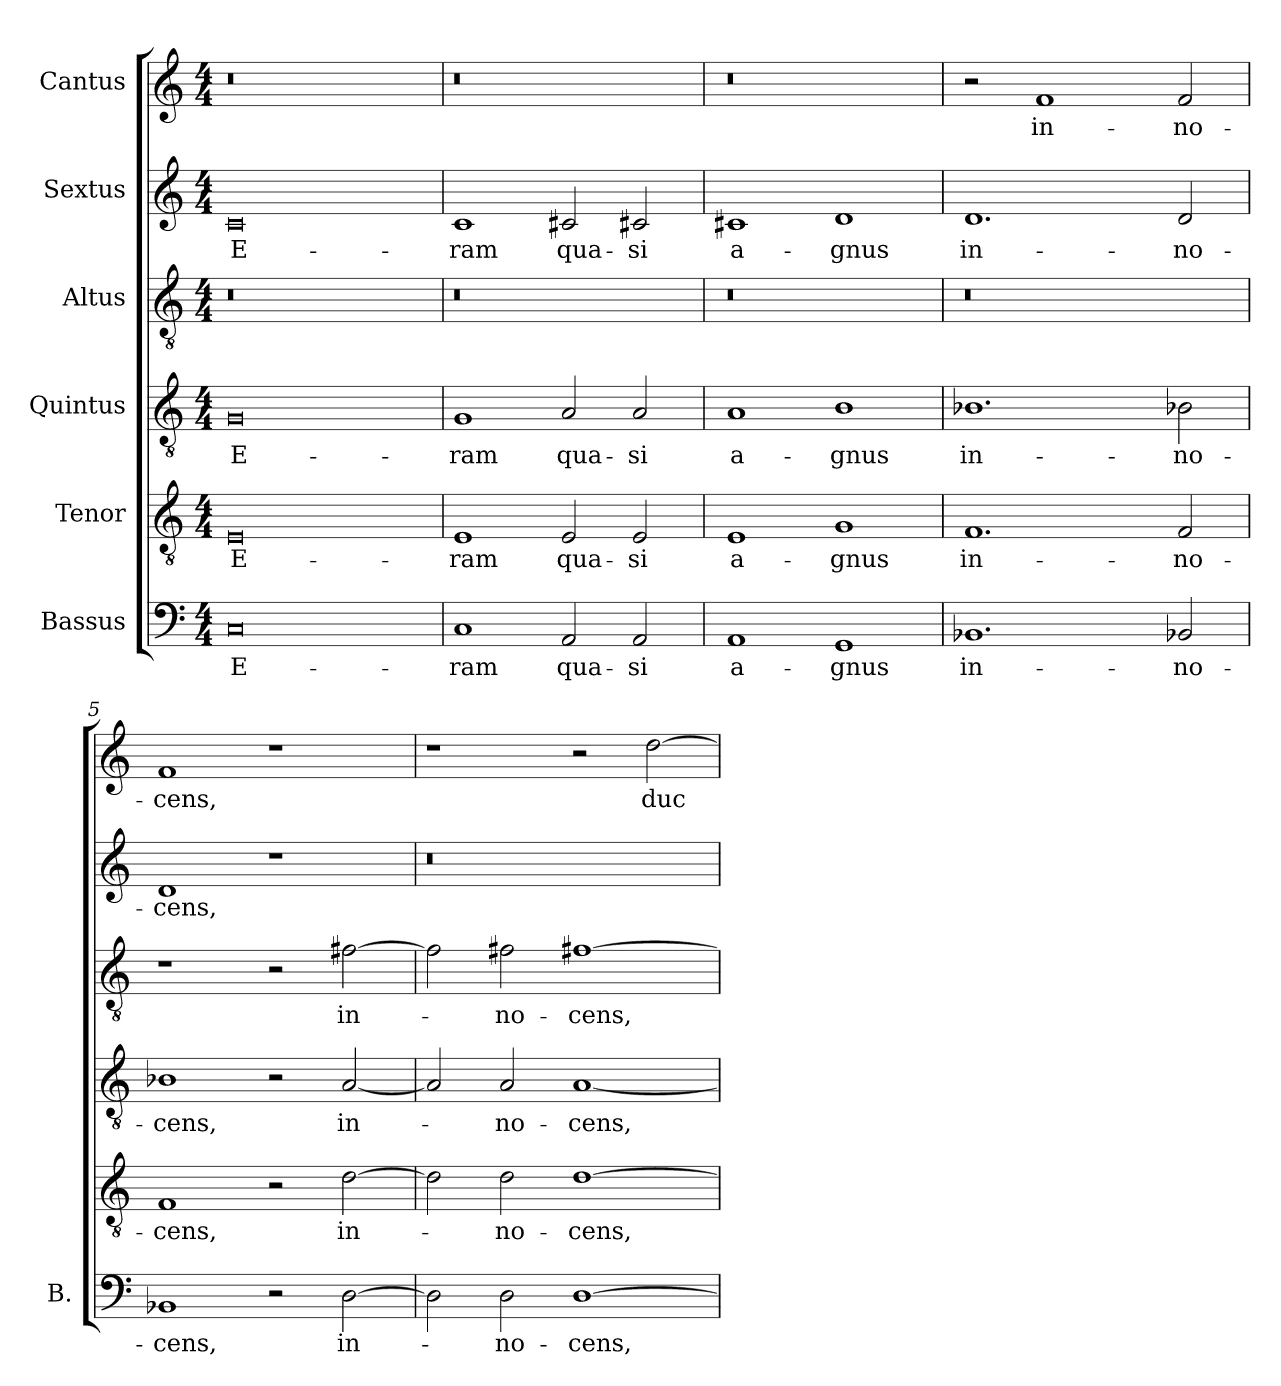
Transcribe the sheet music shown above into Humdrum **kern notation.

**kern	**text	**kern	**text	**kern	**text	**kern	**text	**kern	**text	**kern	**text
*part6	*part6	*part5	*part5	*part4	*part4	*part3	*part3	*part2	*part2	*part1	*part1
*staff6	*staff6	*staff5	*staff5	*staff4	*staff4	*staff3	*staff3	*staff2	*staff2	*staff1	*staff1
*I"Bassus	*	*I"Tenor	*	*I"Quintus	*	*I"Altus	*	*I"Sextus	*	*I"Cantus	*
*I'B.	*	*	*	*	*	*	*	*	*	*	*
*clefF4	*	*clefGv2	*	*clefGv2	*	*clefGv2	*	*clefG2	*	*clefG2	*
*k[]	*	*k[]	*	*k[]	*	*k[]	*	*k[]	*	*k[]	*
*C:	*	*C:	*	*C:	*	*C:	*	*C:	*	*C:	*
*M4/4	*	*M4/4	*	*M4/4	*	*M4/4	*	*M4/4	*	*M4/4	*
=1	=1	=1	=1	=1	=1	=1	=1	=1	=1	=1	=1
!	!	!	!	!	!	!LO:N:vis=0	!	!	!	!LO:N:vis=0	!
0C/	E-	0E/	E-	0G/	E-	1r	.	0c/	E-	1r	.
.	.	.	.	.	.	1ryy	.	.	.	1ryy	.
=2	=2	=2	=2	=2	=2	=2	=2	=2	=2	=2	=2
!	!	!	!	!	!	!LO:N:vis=0	!	!	!	!LO:N:vis=0	!
1C/	-ram	1E/	-ram	1G/	-ram	1r	.	1c/	-ram	1r	.
2AA/	qua-	2E/	qua-	2A/	qua-	1ryy	.	2c#X/	qua-	1ryy	.
2AA/	-si	2E/	-si	2A/	-si	.	.	2c#X/	-si	.	.
=3	=3	=3	=3	=3	=3	=3	=3	=3	=3	=3	=3
!	!	!	!	!	!	!LO:N:vis=0	!	!	!	!LO:N:vis=0	!
1AA/	a-	1E/	a-	1A/	a-	1r	.	1c#X/	a-	1r	.
1GG/	-gnus	1G/	-gnus	1B\	-gnus	1ryy	.	1d/	-gnus	1ryy	.
=4	=4	=4	=4	=4	=4	=4	=4	=4	=4	=4	=4
!	!	!	!	!	!	!LO:N:vis=0	!	!	!	!	!
1.BB-X/	in-	1.F/	in-	1.B-X\	in-	1r	.	1.d/	in-	2r	.
.	.	.	.	.	.	.	.	.	.	1f/	in-
.	.	.	.	.	.	1ryy	.	.	.	.	.
2BB-X/	-no-	2F/	-no-	2B-X\	-no-	.	.	2d/	-no-	2f/	-no-
=5	=5	=5	=5	=5	=5	=5	=5	=5	=5	=5	=5
1BB-X/	-cens,	1F/	-cens,	1B-X\	-cens,	1r	.	1d/	-cens,	1f/	-cens,
2r	.	2r	.	2r	.	2r	.	1r	.	1r	.
[2D\	in-	[2d\	in-	[2A/	in-	[2f#X\	in-	.	.	.	.
=6	=6	=6	=6	=6	=6	=6	=6	=6	=6	=6	=6
!	!	!	!	!	!	!	!	!LO:N:vis=0	!	!	!
2D\]	.	2d\]	.	2A/]	.	2f#\]	.	1r	.	1r	.
2D\	-no-	2d\	-no-	2A/	-no-	2f#X\	-no-	.	.	.	.
[1D\	-cens,	[1d\	-cens,	[1A/	-cens,	[1f#X\	-cens,	1ryy	.	2r	.
.	.	.	.	.	.	.	.	.	.	[2dd\	duc-
=	=	=	=	=	=	=	=	=	=	=	=
*-	*-	*-	*-	*-	*-	*-	*-	*-	*-	*-	*-
